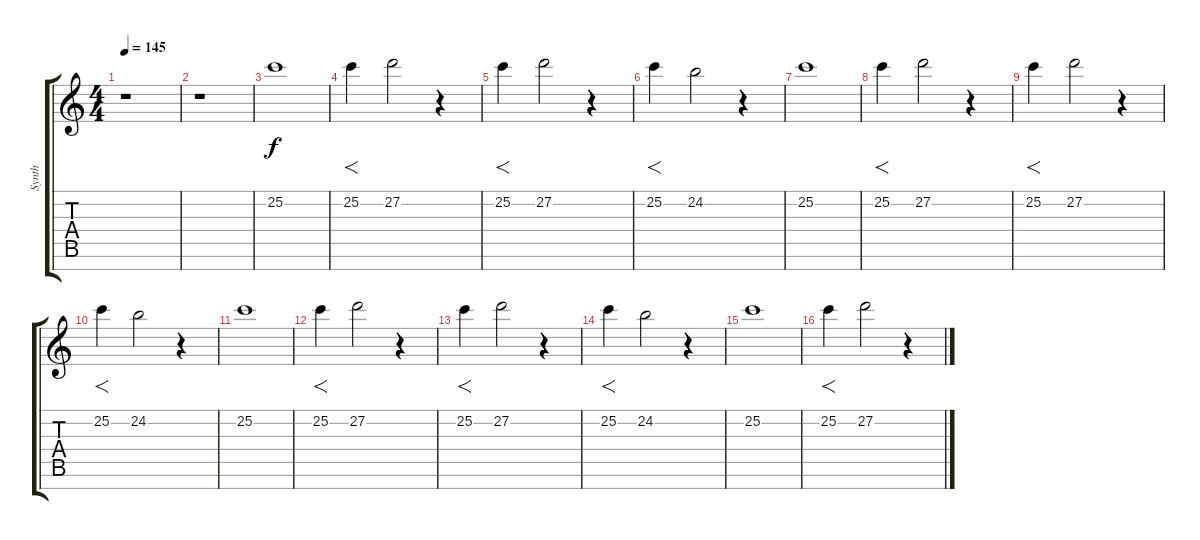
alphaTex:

\track ("Synth" "Synth") {instrument synthstrings1}
\staff {score tabs}
\tuning (E4 B3 G3 D3 A2 E2 B1) {hide}
\ts (4 4)
\tempo 145
\clef g2
\ks c
r.1{dy f} |
r.1 |
25.2.1{instrument stringensemble1} |
25.2.4{f} 27.2.2 r.4 |
25.2.4{f} 27.2.2 r.4 |
25.2.4{f} 24.2.2 r.4 |
25.2.1{instrument stringensemble1} |
25.2.4{f} 27.2.2 r.4 |
25.2.4{f} 27.2.2 r.4 |
25.2.4{f} 24.2.2 r.4 |
25.2.1{instrument stringensemble1} |
25.2.4{f} 27.2.2 r.4 |
25.2.4{f} 27.2.2 r.4 |
25.2.4{f} 24.2.2 r.4 |
25.2.1{instrument stringensemble1} |
25.2.4{f} 27.2.2 r.4
